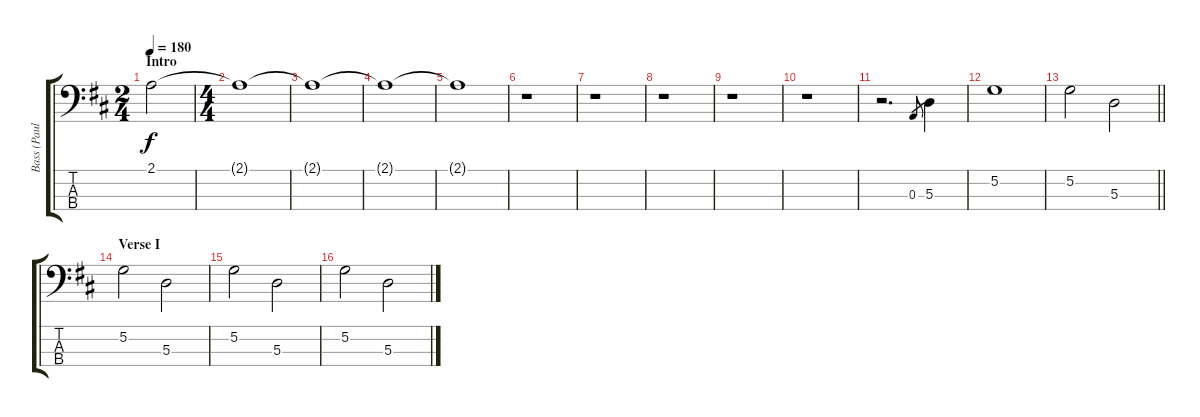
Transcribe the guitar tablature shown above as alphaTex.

\track ("Bass (Paul)" "Bass (Paul") {instrument electricbassfinger}
\staff {score tabs}
\tuning (G2 D2 A1 E1) {hide}
\ts (2 4)
\section ("" "Intro")
\tempo 180
\clef f4
\ks d
2.1.2{dy f instrument electricbassfinger} |
\ts (4 4)
2.1{t}.1 |
2.1{t}.1 |
2.1{t}.1 |
2.1{t}.1 |
r.1 |
r.1 |
r.1 |
r.1 |
r.1 |
r.2{d} 0.3.8{gr} 5.3.4 |
5.2.1 |
\barLineRight lightlight
5.2.2 5.3.2 |
\section ("" "Verse I")
5.2.2 5.3.2 |
5.2.2 5.3.2 |
5.2.2 5.3.2
